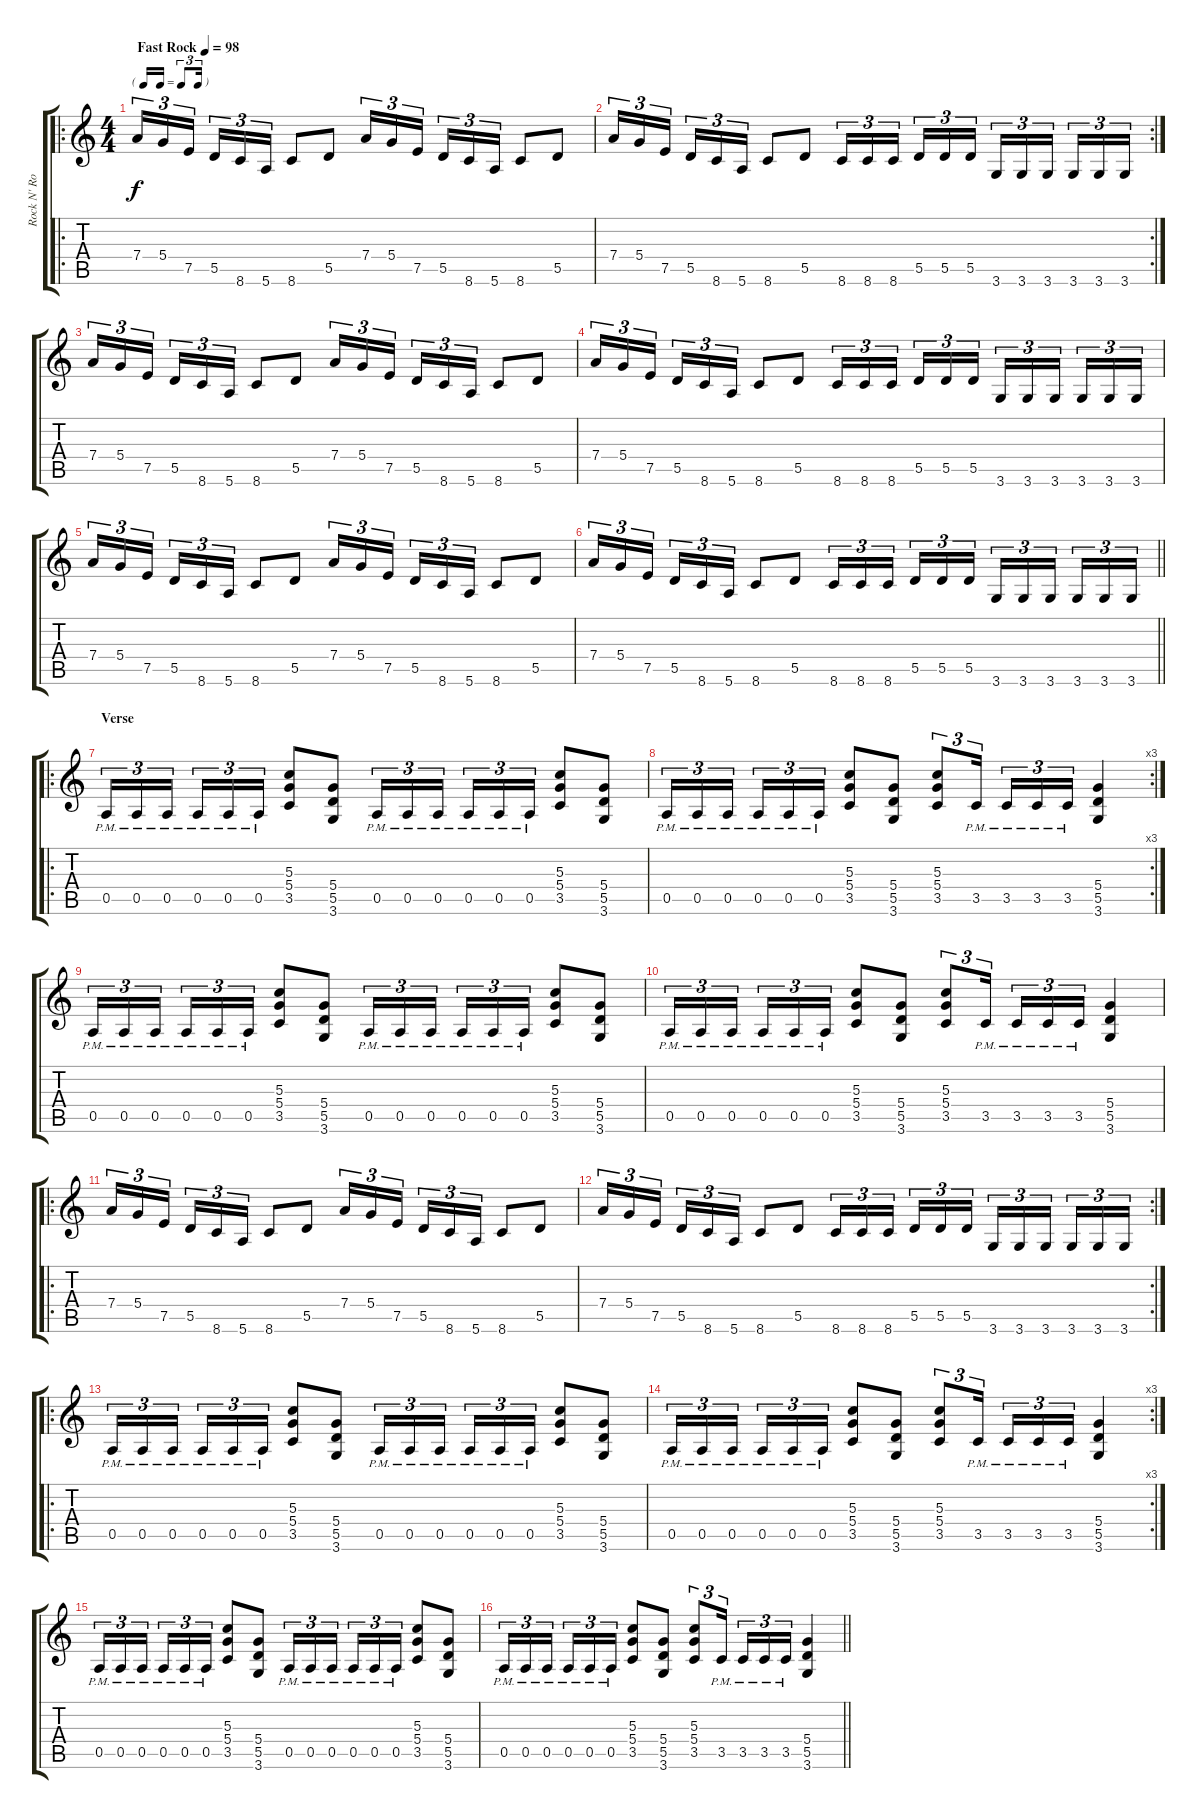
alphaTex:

\track ("Rock N' Rolf" "Rock N' Ro") {instrument distortionguitar}
\staff {score tabs}
\tuning (E4 B3 G3 D3 A2 E2) {hide}
\ro
\ts (4 4)
\tf triplet16th
\tempo (98 "Fast Rock")
\clef g2
\ks c
7.4.16{tu (3 2) dy f instrument distortionguitar} 5.4.16{tu (3 2)} 7.5.16{tu (3 2) beam splitsecondary} 5.5.16{tu (3 2)} 8.6.16{tu (3 2)} 5.6.16{tu (3 2)} 8.6.8 5.5.8 7.4.16{tu (3 2)} 5.4.16{tu (3 2)} 7.5.16{tu (3 2) beam splitsecondary} 5.5.16{tu (3 2)} 8.6.16{tu (3 2)} 5.6.16{tu (3 2)} 8.6.8 5.5.8 |
\rc 2
7.4.16{tu (3 2)} 5.4.16{tu (3 2)} 7.5.16{tu (3 2) beam splitsecondary} 5.5.16{tu (3 2)} 8.6.16{tu (3 2)} 5.6.16{tu (3 2)} 8.6.8 5.5.8 8.6.16{tu (3 2)} 8.6.16{tu (3 2)} 8.6.16{tu (3 2) beam splitsecondary} 5.5.16{tu (3 2)} 5.5.16{tu (3 2)} 5.5.16{tu (3 2)} 3.6.16{tu (3 2)} 3.6.16{tu (3 2)} 3.6.16{tu (3 2) beam splitsecondary} 3.6.16{tu (3 2)} 3.6.16{tu (3 2)} 3.6.16{tu (3 2)} |
7.4.16{tu (3 2)} 5.4.16{tu (3 2)} 7.5.16{tu (3 2) beam splitsecondary} 5.5.16{tu (3 2)} 8.6.16{tu (3 2)} 5.6.16{tu (3 2)} 8.6.8 5.5.8 7.4.16{tu (3 2)} 5.4.16{tu (3 2)} 7.5.16{tu (3 2) beam splitsecondary} 5.5.16{tu (3 2)} 8.6.16{tu (3 2)} 5.6.16{tu (3 2)} 8.6.8 5.5.8 |
7.4.16{tu (3 2)} 5.4.16{tu (3 2)} 7.5.16{tu (3 2) beam splitsecondary} 5.5.16{tu (3 2)} 8.6.16{tu (3 2)} 5.6.16{tu (3 2)} 8.6.8 5.5.8 8.6.16{tu (3 2)} 8.6.16{tu (3 2)} 8.6.16{tu (3 2) beam splitsecondary} 5.5.16{tu (3 2)} 5.5.16{tu (3 2)} 5.5.16{tu (3 2)} 3.6.16{tu (3 2)} 3.6.16{tu (3 2)} 3.6.16{tu (3 2) beam splitsecondary} 3.6.16{tu (3 2)} 3.6.16{tu (3 2)} 3.6.16{tu (3 2)} |
7.4.16{tu (3 2)} 5.4.16{tu (3 2)} 7.5.16{tu (3 2) beam splitsecondary} 5.5.16{tu (3 2)} 8.6.16{tu (3 2)} 5.6.16{tu (3 2)} 8.6.8 5.5.8 7.4.16{tu (3 2)} 5.4.16{tu (3 2)} 7.5.16{tu (3 2) beam splitsecondary} 5.5.16{tu (3 2)} 8.6.16{tu (3 2)} 5.6.16{tu (3 2)} 8.6.8 5.5.8 |
\barLineRight lightlight
7.4.16{tu (3 2)} 5.4.16{tu (3 2)} 7.5.16{tu (3 2) beam splitsecondary} 5.5.16{tu (3 2)} 8.6.16{tu (3 2)} 5.6.16{tu (3 2)} 8.6.8 5.5.8 8.6.16{tu (3 2)} 8.6.16{tu (3 2)} 8.6.16{tu (3 2) beam splitsecondary} 5.5.16{tu (3 2)} 5.5.16{tu (3 2)} 5.5.16{tu (3 2)} 3.6.16{tu (3 2)} 3.6.16{tu (3 2)} 3.6.16{tu (3 2) beam splitsecondary} 3.6.16{tu (3 2)} 3.6.16{tu (3 2)} 3.6.16{tu (3 2)} |
\ro
\section ("" "Verse")
0.5{pm}.16{tu (3 2)} 0.5{pm}.16{tu (3 2)} 0.5{pm}.16{tu (3 2) beam splitsecondary} 0.5{pm}.16{tu (3 2)} 0.5{pm}.16{tu (3 2)} 0.5{pm}.16{tu (3 2)} (5.3 5.4 3.5).8 (5.4 5.5 3.6).8 0.5{pm}.16{tu (3 2)} 0.5{pm}.16{tu (3 2)} 0.5{pm}.16{tu (3 2) beam splitsecondary} 0.5{pm}.16{tu (3 2)} 0.5{pm}.16{tu (3 2)} 0.5{pm}.16{tu (3 2)} (5.3 5.4 3.5).8 (5.4 5.5 3.6).8 |
\rc 3
0.5{pm}.16{tu (3 2)} 0.5{pm}.16{tu (3 2)} 0.5{pm}.16{tu (3 2) beam splitsecondary} 0.5{pm}.16{tu (3 2)} 0.5{pm}.16{tu (3 2)} 0.5{pm}.16{tu (3 2)} (5.3 5.4 3.5).8 (5.4 5.5 3.6).8 (5.3 5.4 3.5).8{tu (3 2)} 3.5{pm}.16{tu (3 2) beam splitsecondary} 3.5{pm}.16{tu (3 2)} 3.5{pm}.16{tu (3 2)} 3.5{pm}.16{tu (3 2)} (5.4 5.5 3.6).4 |
0.5{pm}.16{tu (3 2)} 0.5{pm}.16{tu (3 2)} 0.5{pm}.16{tu (3 2) beam splitsecondary} 0.5{pm}.16{tu (3 2)} 0.5{pm}.16{tu (3 2)} 0.5{pm}.16{tu (3 2)} (5.3 5.4 3.5).8 (5.4 5.5 3.6).8 0.5{pm}.16{tu (3 2)} 0.5{pm}.16{tu (3 2)} 0.5{pm}.16{tu (3 2) beam splitsecondary} 0.5{pm}.16{tu (3 2)} 0.5{pm}.16{tu (3 2)} 0.5{pm}.16{tu (3 2)} (5.3 5.4 3.5).8 (5.4 5.5 3.6).8 |
0.5{pm}.16{tu (3 2)} 0.5{pm}.16{tu (3 2)} 0.5{pm}.16{tu (3 2) beam splitsecondary} 0.5{pm}.16{tu (3 2)} 0.5{pm}.16{tu (3 2)} 0.5{pm}.16{tu (3 2)} (5.3 5.4 3.5).8 (5.4 5.5 3.6).8 (5.3 5.4 3.5).8{tu (3 2)} 3.5{pm}.16{tu (3 2) beam splitsecondary} 3.5{pm}.16{tu (3 2)} 3.5{pm}.16{tu (3 2)} 3.5{pm}.16{tu (3 2)} (5.4 5.5 3.6).4 |
\ro
7.4.16{tu (3 2)} 5.4.16{tu (3 2)} 7.5.16{tu (3 2) beam splitsecondary} 5.5.16{tu (3 2)} 8.6.16{tu (3 2)} 5.6.16{tu (3 2)} 8.6.8 5.5.8 7.4.16{tu (3 2)} 5.4.16{tu (3 2)} 7.5.16{tu (3 2) beam splitsecondary} 5.5.16{tu (3 2)} 8.6.16{tu (3 2)} 5.6.16{tu (3 2)} 8.6.8 5.5.8 |
\rc 2
7.4.16{tu (3 2)} 5.4.16{tu (3 2)} 7.5.16{tu (3 2) beam splitsecondary} 5.5.16{tu (3 2)} 8.6.16{tu (3 2)} 5.6.16{tu (3 2)} 8.6.8 5.5.8 8.6.16{tu (3 2)} 8.6.16{tu (3 2)} 8.6.16{tu (3 2) beam splitsecondary} 5.5.16{tu (3 2)} 5.5.16{tu (3 2)} 5.5.16{tu (3 2)} 3.6.16{tu (3 2)} 3.6.16{tu (3 2)} 3.6.16{tu (3 2) beam splitsecondary} 3.6.16{tu (3 2)} 3.6.16{tu (3 2)} 3.6.16{tu (3 2)} |
\ro
0.5{pm}.16{tu (3 2)} 0.5{pm}.16{tu (3 2)} 0.5{pm}.16{tu (3 2) beam splitsecondary} 0.5{pm}.16{tu (3 2)} 0.5{pm}.16{tu (3 2)} 0.5{pm}.16{tu (3 2)} (5.3 5.4 3.5).8 (5.4 5.5 3.6).8 0.5{pm}.16{tu (3 2)} 0.5{pm}.16{tu (3 2)} 0.5{pm}.16{tu (3 2) beam splitsecondary} 0.5{pm}.16{tu (3 2)} 0.5{pm}.16{tu (3 2)} 0.5{pm}.16{tu (3 2)} (5.3 5.4 3.5).8 (5.4 5.5 3.6).8 |
\rc 3
0.5{pm}.16{tu (3 2)} 0.5{pm}.16{tu (3 2)} 0.5{pm}.16{tu (3 2) beam splitsecondary} 0.5{pm}.16{tu (3 2)} 0.5{pm}.16{tu (3 2)} 0.5{pm}.16{tu (3 2)} (5.3 5.4 3.5).8 (5.4 5.5 3.6).8 (5.3 5.4 3.5).8{tu (3 2)} 3.5{pm}.16{tu (3 2) beam splitsecondary} 3.5{pm}.16{tu (3 2)} 3.5{pm}.16{tu (3 2)} 3.5{pm}.16{tu (3 2)} (5.4 5.5 3.6).4 |
0.5{pm}.16{tu (3 2)} 0.5{pm}.16{tu (3 2)} 0.5{pm}.16{tu (3 2) beam splitsecondary} 0.5{pm}.16{tu (3 2)} 0.5{pm}.16{tu (3 2)} 0.5{pm}.16{tu (3 2)} (5.3 5.4 3.5).8 (5.4 5.5 3.6).8 0.5{pm}.16{tu (3 2)} 0.5{pm}.16{tu (3 2)} 0.5{pm}.16{tu (3 2) beam splitsecondary} 0.5{pm}.16{tu (3 2)} 0.5{pm}.16{tu (3 2)} 0.5{pm}.16{tu (3 2)} (5.3 5.4 3.5).8 (5.4 5.5 3.6).8 |
\barLineRight lightlight
0.5{pm}.16{tu (3 2)} 0.5{pm}.16{tu (3 2)} 0.5{pm}.16{tu (3 2) beam splitsecondary} 0.5{pm}.16{tu (3 2)} 0.5{pm}.16{tu (3 2)} 0.5{pm}.16{tu (3 2)} (5.3 5.4 3.5).8 (5.4 5.5 3.6).8 (5.3 5.4 3.5).8{tu (3 2)} 3.5{pm}.16{tu (3 2) beam splitsecondary} 3.5{pm}.16{tu (3 2)} 3.5{pm}.16{tu (3 2)} 3.5{pm}.16{tu (3 2)} (5.4 5.5 3.6).4
